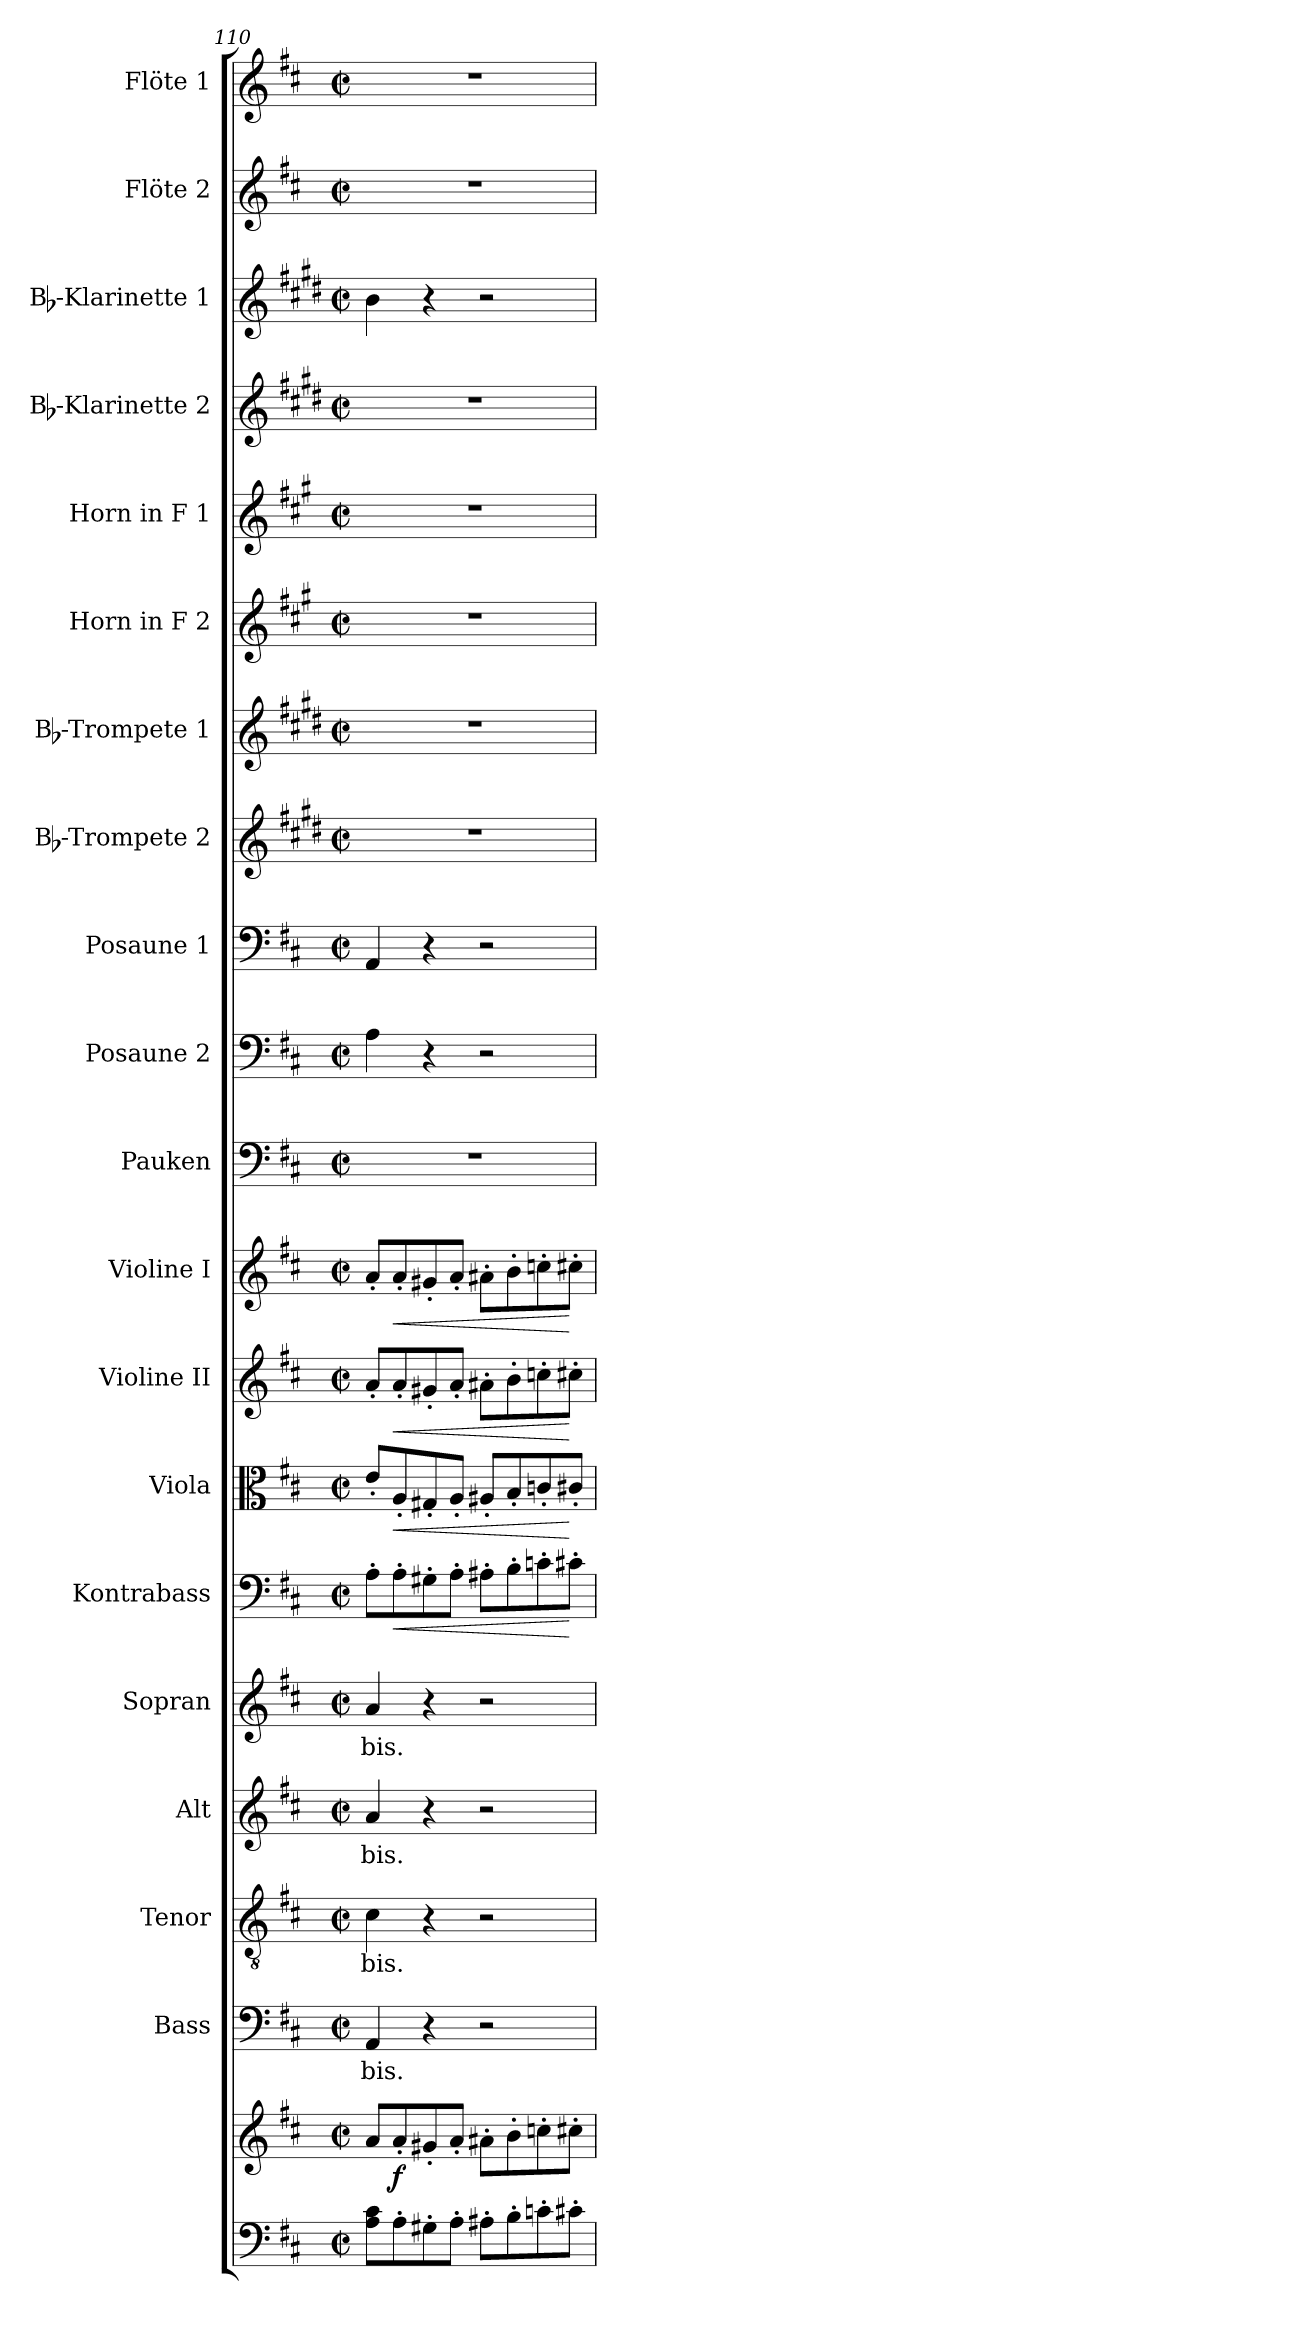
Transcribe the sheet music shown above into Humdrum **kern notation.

**kern	**kern	**dynam	**kern	**text	**kern	**text	**kern	**text	**kern	**text	**kern	**dynam	**kern	**dynam	**kern	**dynam	**kern	**dynam	**kern	**kern	**kern	**kern	**kern	**kern	**kern	**kern	**kern	**kern	**kern
*part20	*part20	*part20	*part19	*part19	*part18	*part18	*part17	*part17	*part16	*part16	*part15	*part15	*part14	*part14	*part13	*part13	*part12	*part12	*part11	*part10	*part9	*part8	*part7	*part6	*part5	*part4	*part3	*part2	*part1
*staff21	*staff20	*staff20/21	*staff19	*staff19	*staff18	*staff18	*staff17	*staff17	*staff16	*staff16	*staff15	*staff15	*staff14	*staff14	*staff13	*staff13	*staff12	*staff12	*staff11	*staff10	*staff9	*staff8	*staff7	*staff6	*staff5	*staff4	*staff3	*staff2	*staff1
*	*	*	*I"Bass	*	*I"Tenor	*	*I"Alt	*	*I"Sopran	*	*I"Kontrabass	*	*I"Viola	*	*I"Violine II	*	*I"Violine I	*	*I"Pauken	*I"Posaune 2	*I"Posaune 1	*I"Bb-Trompete 2	*I"Bb-Trompete 1	*I"Horn in F 2	*I"Horn in F 1	*I"Bb-Klarinette 2	*I"Bb-Klarinette 1	*I"Flöte 2	*I"Flöte 1
*	*	*	*I'B.	*	*I'T.	*	*I'A.	*	*I'S.	*	*I'Kb.	*	*I'Vla.	*	*I'Vl. II	*	*I'Vl. I	*	*I'Pk.	*I'Pos. 2	*I'Pos. 1	*I'Bb Trp. 2	*I'Bb Trp. 1	*	*	*I'Bb Kl. 2	*I'Bb Kl. 1	*I'Fl. 2	*I'Fl. 1
*clefF4	*clefG2	*	*clefF4	*	*clefGv2	*	*clefG2	*	*clefG2	*	*clefF4	*	*clefC3	*	*clefG2	*	*clefG2	*	*clefF4	*clefF4	*clefF4	*clefG2	*clefG2	*clefG2	*clefG2	*clefG2	*clefG2	*clefG2	*clefG2
*	*	*	*	*	*	*	*	*	*	*	*ITrd7c12	*	*	*	*	*	*	*	*	*	*	*ITrd1c2	*ITrd1c2	*ITrd4c7	*ITrd4c7	*ITrd1c2	*ITrd1c2	*	*
*k[f#c#]	*k[f#c#]	*	*k[f#c#]	*	*k[f#c#]	*	*k[f#c#]	*	*k[f#c#]	*	*k[f#c#]	*	*k[f#c#]	*	*k[f#c#]	*	*k[f#c#]	*	*k[f#c#]	*k[f#c#]	*k[f#c#]	*k[f#c#]	*k[f#c#]	*k[f#c#]	*k[f#c#]	*k[f#c#]	*k[f#c#]	*k[f#c#]	*k[f#c#]
*D:	*D:	*	*D:	*	*D:	*	*D:	*	*D:	*	*D:	*	*D:	*	*D:	*	*D:	*	*D:	*D:	*D:	*D:	*D:	*D:	*D:	*D:	*D:	*D:	*D:
*M2/2	*M2/2	*	*M2/2	*	*M2/2	*	*M2/2	*	*M2/2	*	*M2/2	*	*M2/2	*	*M2/2	*	*M2/2	*	*M2/2	*M2/2	*M2/2	*M2/2	*M2/2	*M2/2	*M2/2	*M2/2	*M2/2	*M2/2	*M2/2
*met(c|)	*met(c|)	*	*met(c|)	*	*met(c|)	*	*met(c|)	*	*met(c|)	*	*met(c|)	*	*met(c|)	*	*met(c|)	*	*met(c|)	*	*met(c|)	*met(c|)	*met(c|)	*met(c|)	*met(c|)	*met(c|)	*met(c|)	*met(c|)	*met(c|)	*met(c|)	*met(c|)
=110	=110	=110	=110	=110	=110	=110	=110	=110	=110	=110	=110	=110	=110	=110	=110	=110	=110	=110	=110	=110	=110	=110	=110	=110	=110	=110	=110	=110	=110
!	!	!	!	!LO:LY:b	!	!LO:LY:b	!	!LO:LY:b	!	!LO:LY:b	!	!	!	!	!	!	!	!	!	!	!	!	!	!	!	!	!	!	!
8A\ 8c#\L	8a/L	.	4AA/	-bis.	4c#\	-bis.	4a/	-bis.	4a/	-bis.	8AA'>\L	.	8e'</L	.	8a'</L	.	8a'</L	.	1r	4A\	4AA/	1r	1r	1r	1r	1r	4a\	1r	1r
!	!	!LO:DY:b	!	!	!	!	!	!	!	!	!	!LO:HP:b	!	!LO:HP:b	!	!LO:HP:b	!	!LO:HP:b	!	!	!	!	!	!	!	!	!	!	!
8A'>\	8a'</	f	.	.	.	.	.	.	.	.	8AA'>\	<	8A'</	<	8a'</	<	8a'</	<	.	.	.	.	.	.	.	.	.	.	.
8G#X'>\	8g#X'</	.	4r	.	4r	.	4r	.	4r	.	8GG#X'>\	.	8G#X'</	.	8g#X'</	.	8g#X'</	.	.	4r	4r	.	.	.	.	.	4r	.	.
8A'>\J	8a'</J	.	.	.	.	.	.	.	.	.	8AA'>\J	.	8A'</J	.	8a'</J	.	8a'</J	.	.	.	.	.	.	.	.	.	.	.	.
8A#X'>\L	8a#X'>\L	.	2r	.	2r	.	2r	.	2r	.	8AA#X'>\L	.	8A#X'</L	.	8a#X'>\L	.	8a#X'>\L	.	.	2r	2r	.	.	.	.	.	2r	.	.
8B'>\	8b'>\	.	.	.	.	.	.	.	.	.	8BB'>\	.	8B'</	.	8b'>\	.	8b'>\	.	.	.	.	.	.	.	.	.	.	.	.
8cn'>\	8ccn'>\	.	.	.	.	.	.	.	.	.	8Cn'>\	.	8cn'</	.	8ccn'>\	.	8ccn'>\	.	.	.	.	.	.	.	.	.	.	.	.
8c#X'>\J	8cc#X'>\J	.	.	.	.	.	.	.	.	.	8C#X'>\J	[	8c#X'</J	[	8cc#X'>\J	[	8cc#X'>\J	[	.	.	.	.	.	.	.	.	.	.	.
=	=	=	=	=	=	=	=	=	=	=	=	=	=	=	=	=	=	=	=	=	=	=	=	=	=	=	=	=	=
*-	*-	*-	*-	*-	*-	*-	*-	*-	*-	*-	*-	*-	*-	*-	*-	*-	*-	*-	*-	*-	*-	*-	*-	*-	*-	*-	*-	*-	*-
